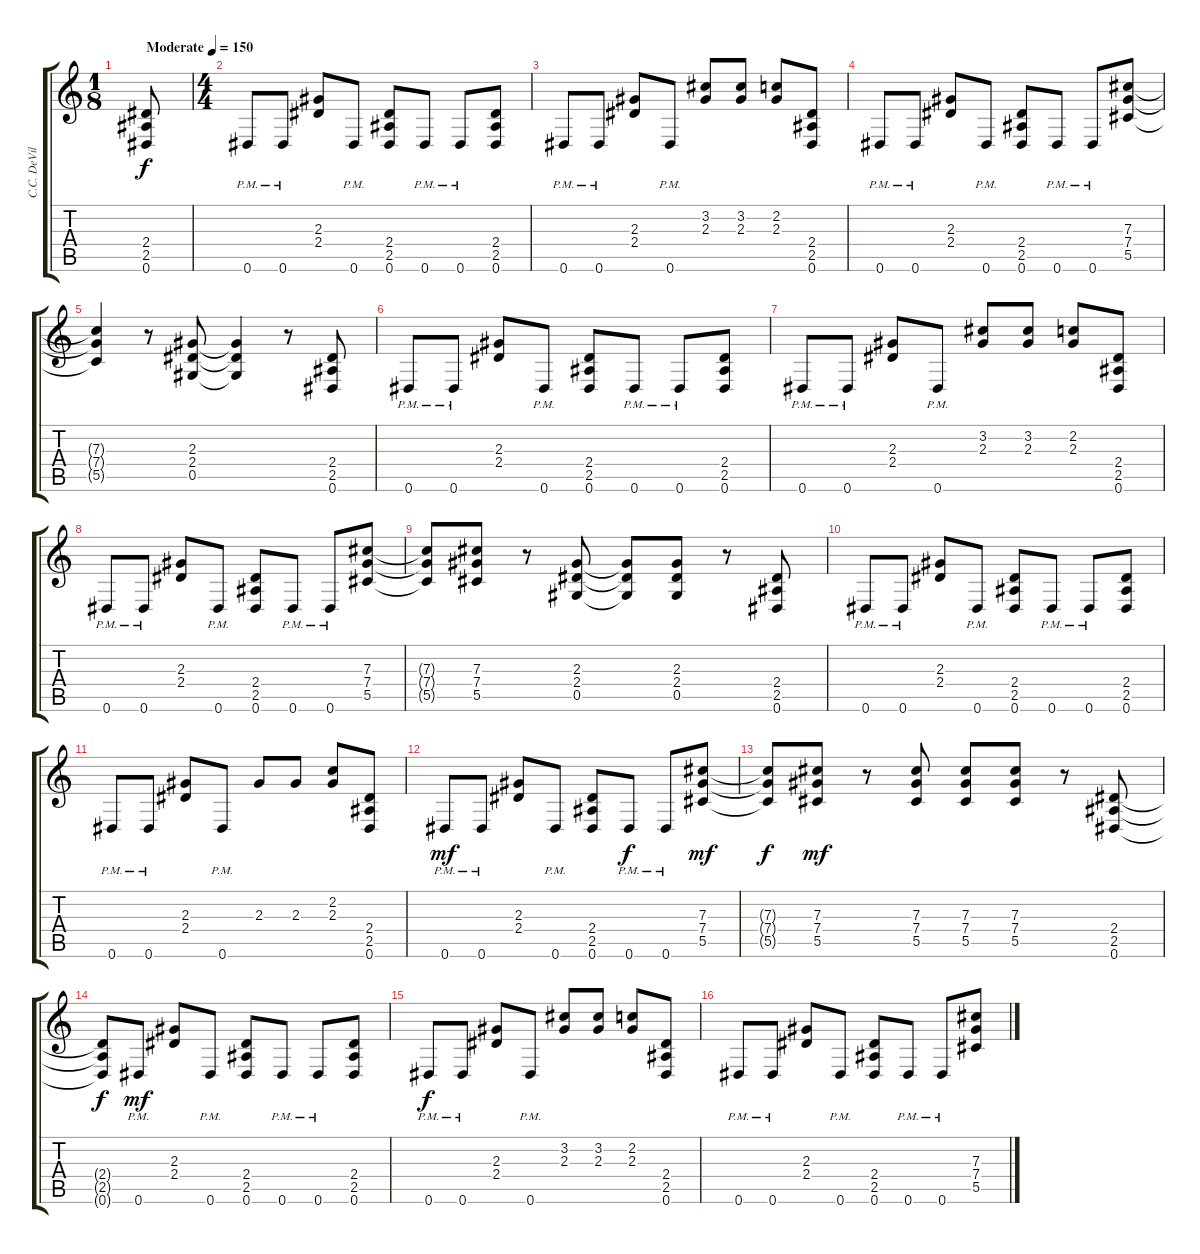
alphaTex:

\track ("C.C. DeVille - Rhytm II" "C.C. DeVil") {instrument overdrivenguitar}
\staff {score tabs}
\tuning (Eb4 Bb3 Gb3 Db3 Ab2 Eb2) {hide}
\ts (1 8)
\tempo (150 "Moderate")
\clef g2
\ks c
(2.4 2.5 0.6).8{dy f instrument overdrivenguitar} |
\ts (4 4)
0.6{pm}.8 0.6{pm}.8 (2.3 2.4).8 0.6{pm}.8 (2.4 2.5 0.6).8 0.6{pm}.8 0.6{pm}.8 (2.4 2.5 0.6).8 |
0.6{pm}.8 0.6{pm}.8 (2.3 2.4).8 0.6{pm}.8 (3.2 2.3).8 (3.2 2.3).8 (2.2 2.3).8 (2.4 2.5 0.6).8 |
0.6{pm}.8 0.6{pm}.8 (2.3 2.4).8 0.6{pm}.8 (2.4 2.5 0.6).8 0.6{pm}.8 0.6{pm}.8 (7.3 7.4 5.5).8 |
(7.3{t} 7.4{t} 5.5{t}).4 r.8 (2.3 2.4 0.5).8 (2.3{t} 2.4{t} 0.5{t}).4 r.8 (2.4 2.5 0.6).8 |
0.6{pm}.8 0.6{pm}.8 (2.3 2.4).8 0.6{pm}.8 (2.4 2.5 0.6).8 0.6{pm}.8 0.6{pm}.8 (2.4 2.5 0.6).8 |
0.6{pm}.8 0.6{pm}.8 (2.3 2.4).8 0.6{pm}.8 (3.2 2.3).8 (3.2 2.3).8 (2.2 2.3).8 (2.4 2.5 0.6).8 |
0.6{pm}.8 0.6{pm}.8 (2.3 2.4).8 0.6{pm}.8 (2.4 2.5 0.6).8 0.6{pm}.8 0.6{pm}.8 (7.3 7.4 5.5).8 |
(7.3{t} 7.4{t} 5.5{t}).8 (7.3 7.4 5.5).8 r.8 (2.3 2.4 0.5).8 (2.3{t} 2.4{t} 0.5{t}).8 (2.3 2.4 0.5).8 r.8 (2.4 2.5 0.6).8 |
0.6{pm}.8 0.6{pm}.8 (2.3 2.4).8 0.6{pm}.8 (2.4 2.5 0.6).8 0.6{pm}.8 0.6{pm}.8 (2.4 2.5 0.6).8 |
0.6{pm}.8 0.6{pm}.8 (2.3 2.4).8 0.6{pm}.8 2.3.8 2.3.8 (2.2 2.3).8 (2.4 2.5 0.6).8 |
0.6{pm}.8{dy mf} 0.6{pm}.8 (2.3 2.4).8 0.6{pm}.8 (2.4 2.5 0.6).8 0.6{pm}.8{dy f} 0.6{pm}.8 (7.3 7.4 5.5).8{dy mf} |
(7.3{t} 7.4{t} 5.5{t}).8{dy f} (7.3 7.4 5.5).8{dy mf} r.8 (7.3 7.4 5.5).8 (7.3 7.4 5.5).8 (7.3 7.4 5.5).8 r.8 (2.4 2.5 0.6).8 |
(2.4{t} 2.5{t} 0.6{t}).8{dy f} 0.6{pm}.8{dy mf} (2.3 2.4).8 0.6{pm}.8 (2.4 2.5 0.6).8 0.6{pm}.8 0.6{pm}.8 (2.4 2.5 0.6).8 |
0.6{pm}.8{dy f} 0.6{pm}.8 (2.3 2.4).8 0.6{pm}.8 (3.2 2.3).8 (3.2 2.3).8 (2.2 2.3).8 (2.4 2.5 0.6).8 |
0.6{pm}.8 0.6{pm}.8 (2.3 2.4).8 0.6{pm}.8 (2.4 2.5 0.6).8 0.6{pm}.8 0.6{pm}.8 (7.3 7.4 5.5).8
